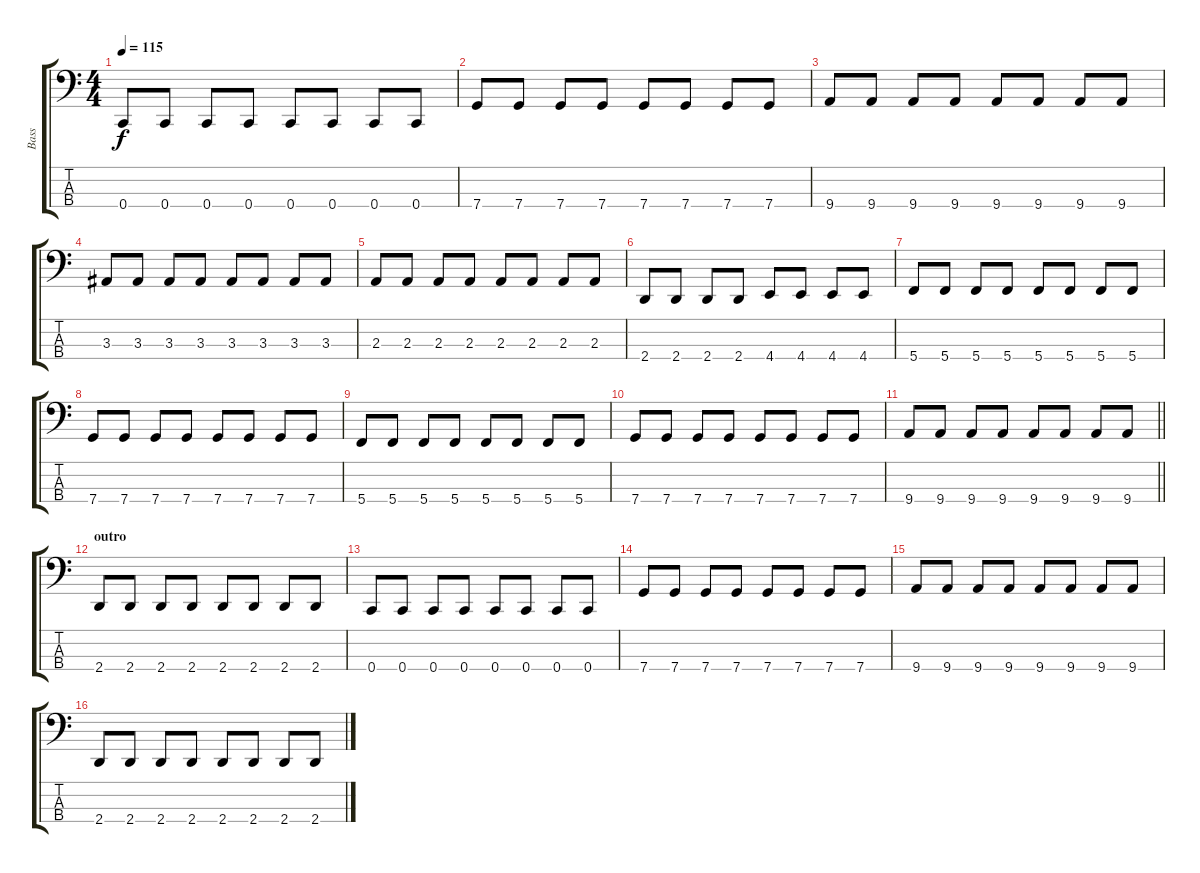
\track ("Bass" "Bass") {instrument electricbassfinger}
\staff {score tabs}
\tuning (F2 C2 G1 C1) {hide}
\ts (4 4)
\tempo 115
\clef f4
\ks c
0.4.8{dy f} 0.4.8 0.4.8 0.4.8 0.4.8 0.4.8 0.4.8 0.4.8 |
7.4.8 7.4.8 7.4.8 7.4.8 7.4.8 7.4.8 7.4.8 7.4.8 |
9.4.8 9.4.8 9.4.8 9.4.8 9.4.8 9.4.8 9.4.8 9.4.8 |
3.3.8 3.3.8 3.3.8 3.3.8 3.3.8 3.3.8 3.3.8 3.3.8 |
2.3.8 2.3.8 2.3.8 2.3.8 2.3.8 2.3.8 2.3.8 2.3.8 |
2.4.8 2.4.8 2.4.8 2.4.8 4.4.8 4.4.8 4.4.8 4.4.8 |
5.4.8 5.4.8 5.4.8 5.4.8 5.4.8 5.4.8 5.4.8 5.4.8 |
7.4.8 7.4.8 7.4.8 7.4.8 7.4.8 7.4.8 7.4.8 7.4.8 |
5.4.8 5.4.8 5.4.8 5.4.8 5.4.8 5.4.8 5.4.8 5.4.8 |
7.4.8 7.4.8 7.4.8 7.4.8 7.4.8 7.4.8 7.4.8 7.4.8 |
\barLineRight lightlight
9.4.8 9.4.8 9.4.8 9.4.8 9.4.8 9.4.8 9.4.8 9.4.8 |
\section ("" "outro")
2.4.8 2.4.8 2.4.8 2.4.8 2.4.8 2.4.8 2.4.8 2.4.8 |
0.4.8 0.4.8 0.4.8 0.4.8 0.4.8 0.4.8 0.4.8 0.4.8 |
7.4.8 7.4.8 7.4.8 7.4.8 7.4.8 7.4.8 7.4.8 7.4.8 |
9.4.8 9.4.8 9.4.8 9.4.8 9.4.8 9.4.8 9.4.8 9.4.8 |
2.4.8 2.4.8 2.4.8 2.4.8 2.4.8 2.4.8 2.4.8 2.4.8
